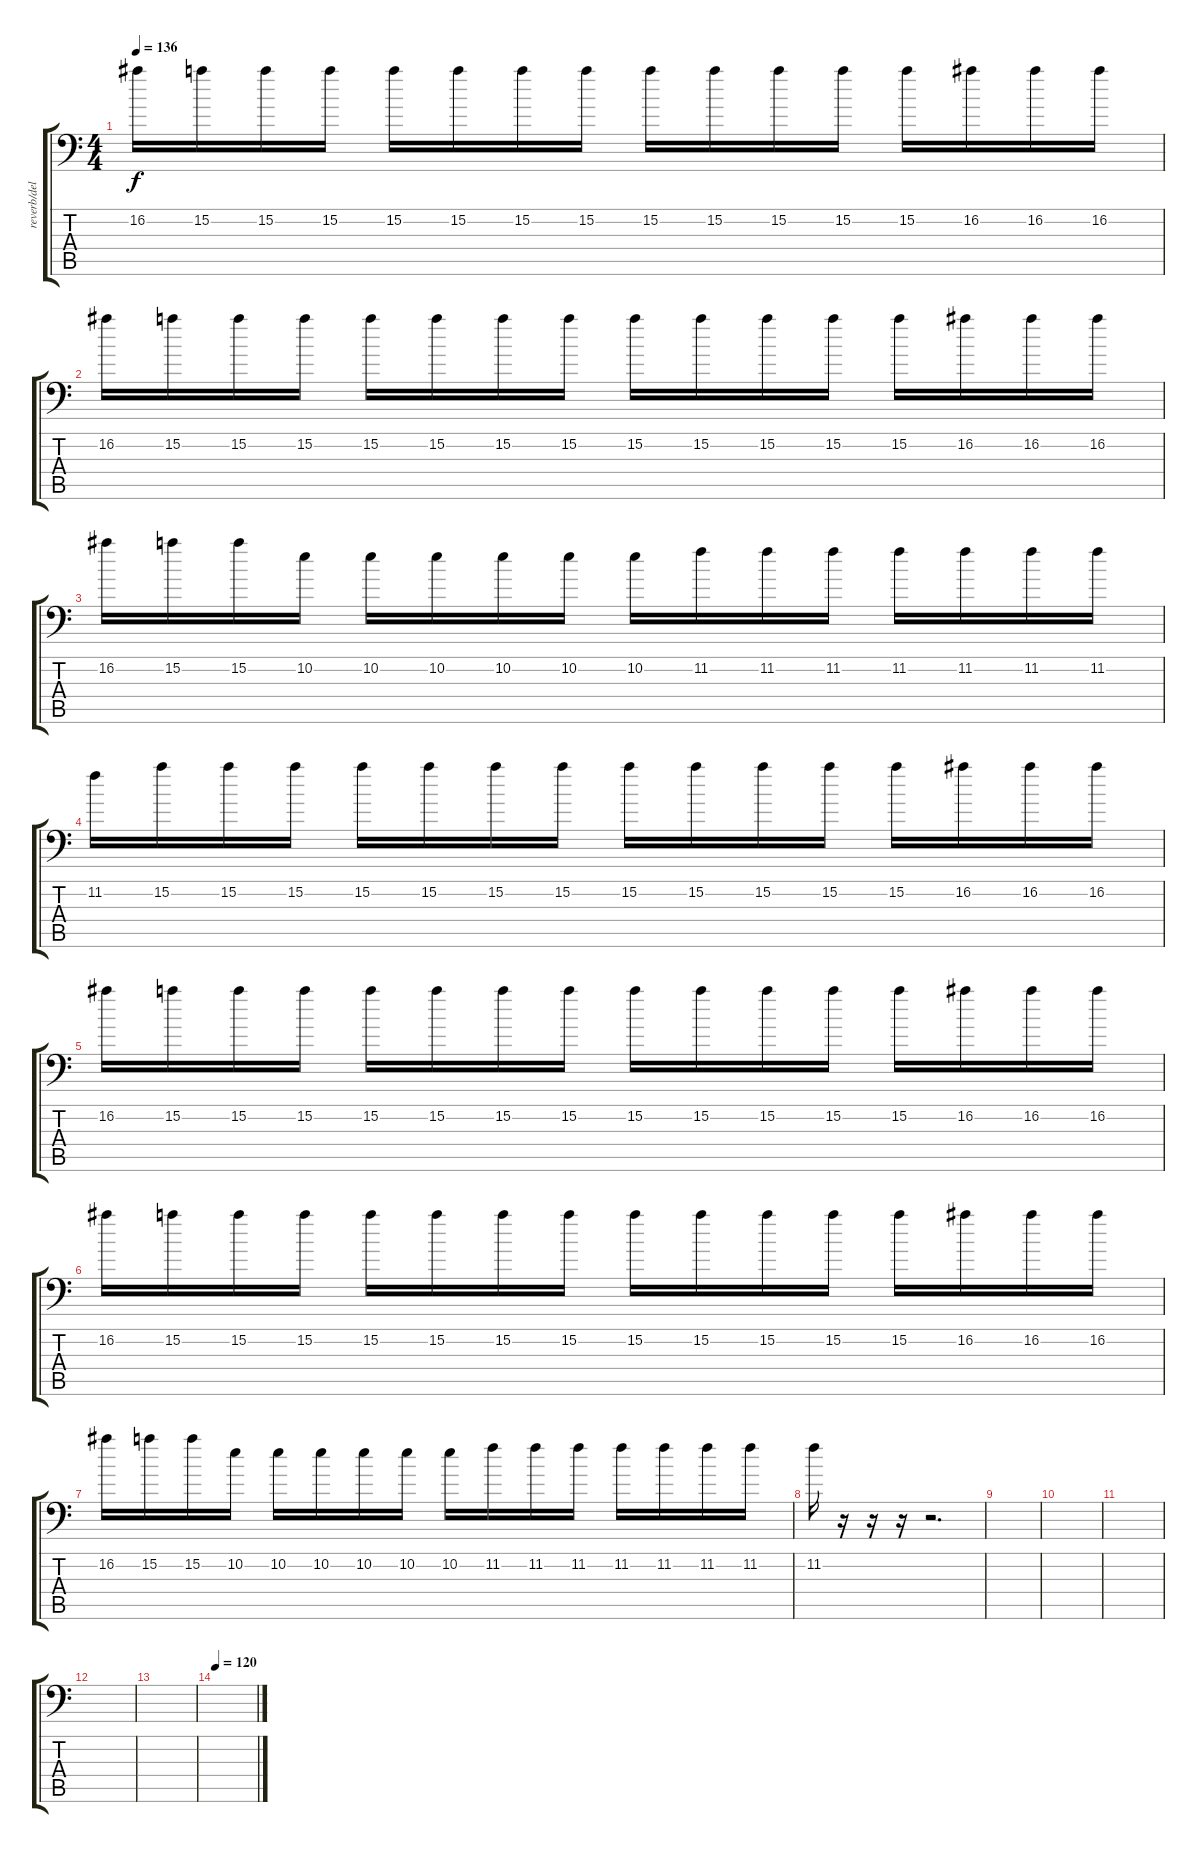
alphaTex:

\track ("reverb/delay" "reverb/del") {instrument distortionguitar}
\staff {score tabs}
\tuning (B3 Gb3 D3 A2 E2 A1) {hide}
\ts (4 4)
\tempo 136
\clef f4
\ks c
16.2.16{dy f} 15.2.16 15.2.16 15.2.16 15.2.16 15.2.16 15.2.16 15.2.16 15.2.16 15.2.16 15.2.16 15.2.16 15.2.16 16.2.16 16.2.16 16.2.16 |
16.2.16 15.2.16 15.2.16 15.2.16 15.2.16 15.2.16 15.2.16 15.2.16 15.2.16 15.2.16 15.2.16 15.2.16 15.2.16 16.2.16 16.2.16 16.2.16 |
16.2.16 15.2.16 15.2.16 10.2.16 10.2.16 10.2.16 10.2.16 10.2.16 10.2.16 11.2.16 11.2.16 11.2.16 11.2.16 11.2.16 11.2.16 11.2.16 |
11.2.16 15.2.16 15.2.16 15.2.16 15.2.16 15.2.16 15.2.16 15.2.16 15.2.16 15.2.16 15.2.16 15.2.16 15.2.16 16.2.16 16.2.16 16.2.16 |
16.2.16 15.2.16 15.2.16 15.2.16 15.2.16 15.2.16 15.2.16 15.2.16 15.2.16 15.2.16 15.2.16 15.2.16 15.2.16 16.2.16 16.2.16 16.2.16 |
16.2.16 15.2.16 15.2.16 15.2.16 15.2.16 15.2.16 15.2.16 15.2.16 15.2.16 15.2.16 15.2.16 15.2.16 15.2.16 16.2.16 16.2.16 16.2.16 |
16.2.16 15.2.16 15.2.16 10.2.16 10.2.16 10.2.16 10.2.16 10.2.16 10.2.16 11.2.16 11.2.16 11.2.16 11.2.16 11.2.16 11.2.16 11.2.16 |
11.2.16 r.16 r.16 r.16 r.2{d} |
|
|
|
|
|
\tempo 120
